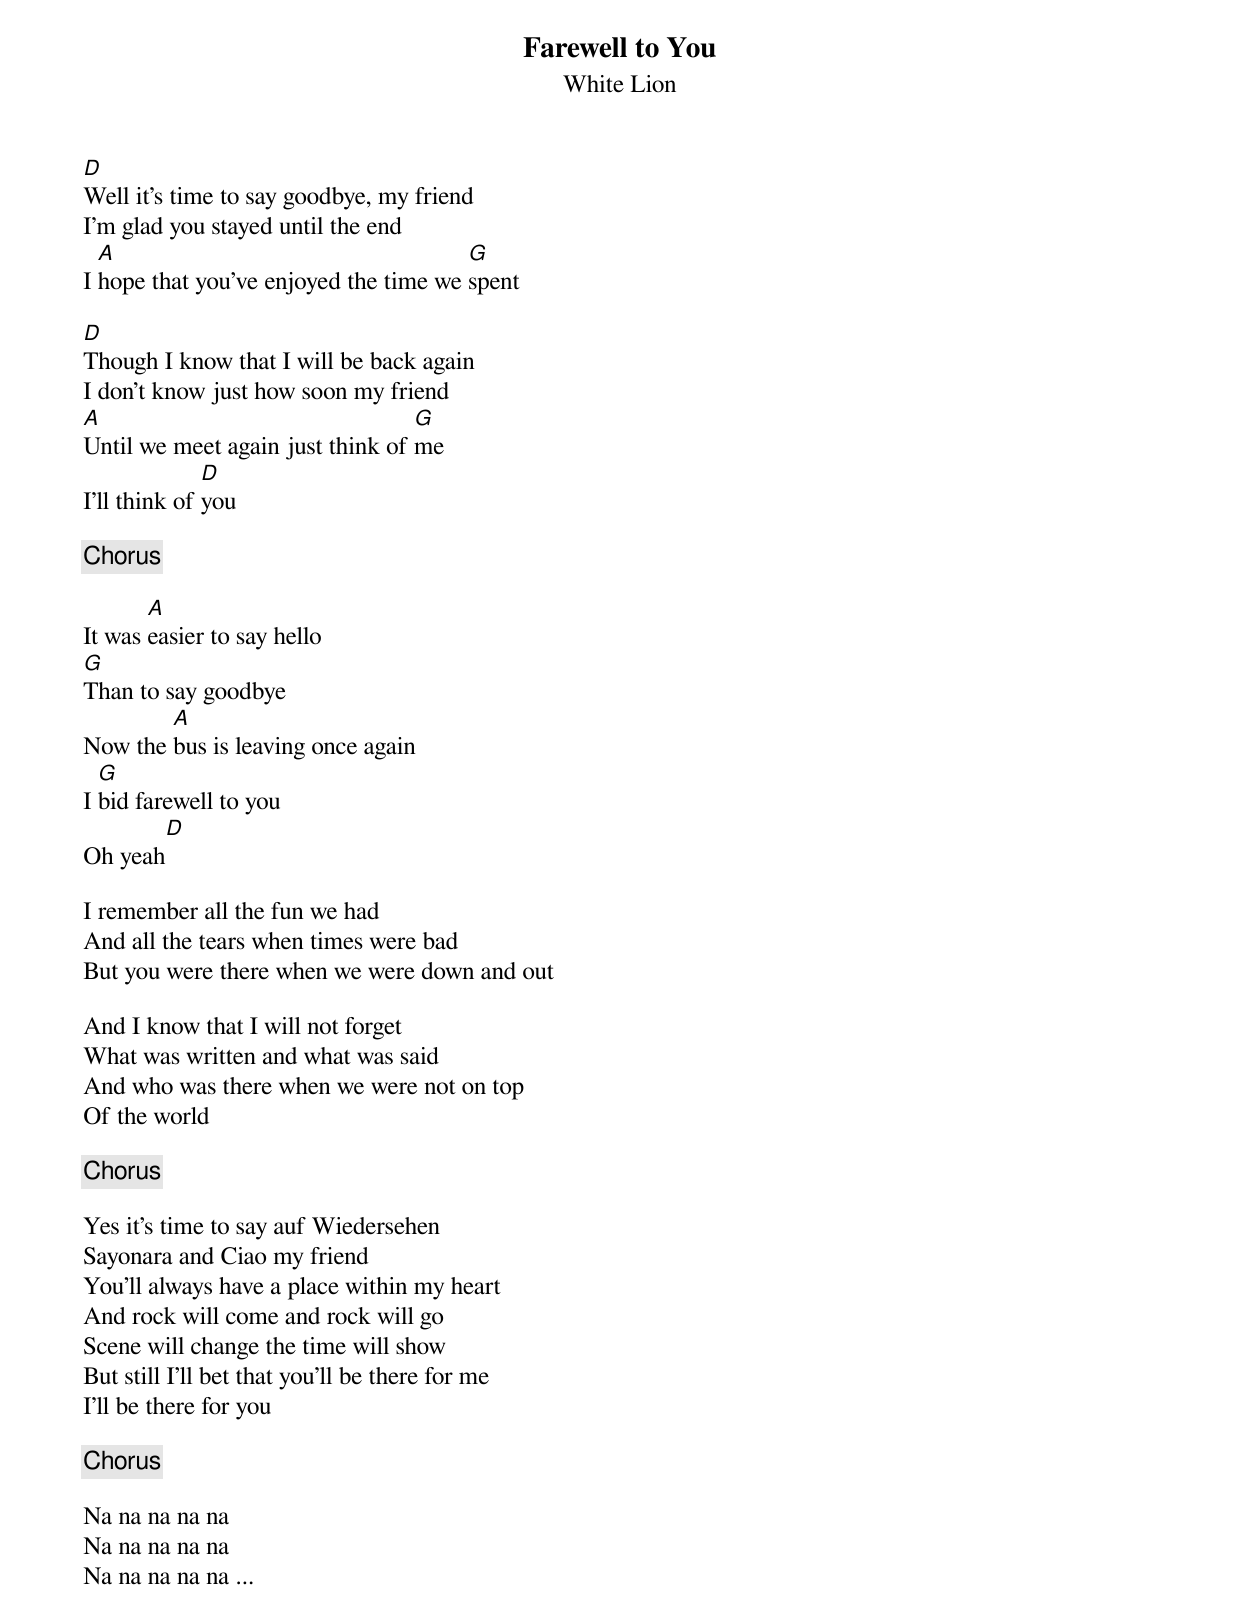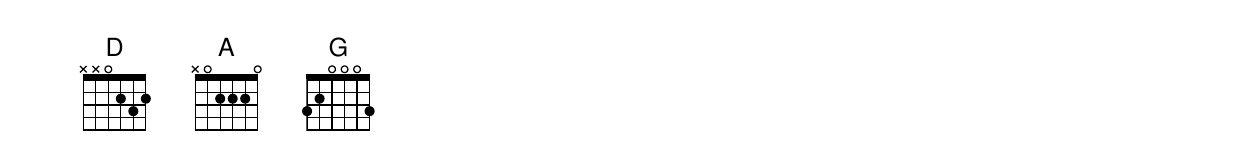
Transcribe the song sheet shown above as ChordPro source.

{title:Farewell to You}
{subtitle:White Lion}
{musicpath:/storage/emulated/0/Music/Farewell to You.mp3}
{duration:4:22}
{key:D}

[D]Well it's time to say goodbye, my friend
I'm glad you stayed until the end
I [A]hope that you've enjoyed the time we [G]spent

[D]Though I know that I will be back again
I don't know just how soon my friend
[A]Until we meet again just think of [G]me
I'll think of [D]you

{c:Chorus}

It was [A]easier to say hello
[G]Than to say goodbye
Now the [A]bus is leaving once again
I [G]bid farewell to you
Oh yeah[D]

I remember all the fun we had
And all the tears when times were bad
But you were there when we were down and out

And I know that I will not forget
What was written and what was said
And who was there when we were not on top
Of the world

{c:Chorus}

Yes it's time to say auf Wiedersehen
Sayonara and Ciao my friend
You'll always have a place within my heart
And rock will come and rock will go
Scene will change the time will show
But still I'll bet that you'll be there for me
I'll be there for you

{c:Chorus}

Na na na na na
Na na na na na
Na na na na na ...
